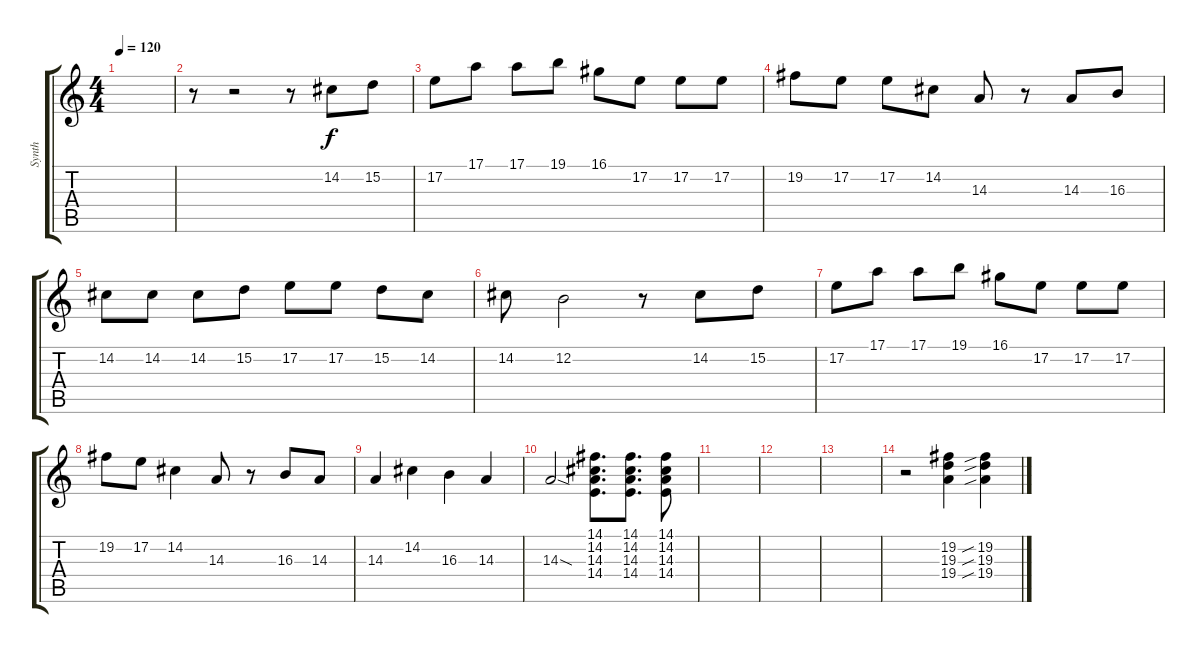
\track ("Synth" "Synth") {instrument pad3polysynth}
\staff {score tabs}
\tuning (E4 B3 G3 D3 A2 E2) {hide}
\ts (4 4)
\tempo 120
\clef g2
\ks c
|
r.8 r.2 r.8 14.2.8 15.2.8 |
17.2.8 17.1.8 17.1.8 19.1.8 16.1.8 17.2.8 17.2.8 17.2.8 |
19.2.8 17.2.8 17.2.8 14.2.8 14.3.8 r.8 14.3.8 16.3.8 |
14.2.8 14.2.8 14.2.8 15.2.8 17.2.8 17.2.8 15.2.8 14.2.8 |
14.2.8 12.2.2 r.8 14.2.8 15.2.8 |
17.2.8 17.1.8 17.1.8 19.1.8 16.1.8 17.2.8 17.2.8 17.2.8 |
19.2.8 17.2.8 14.2.4 14.3.8 r.8 16.3.8 14.3.8 |
14.3.4 14.2.4 16.3.4 14.3.4 |
14.3{sod}.2 (14.1 14.2 14.3 14.4).8{d} (14.1 14.2 14.3 14.4).8{d} (14.1 14.2 14.3 14.4).8 |
|
|
|
r.2 (19.2 19.3 19.4).4 (19.2{sib} 19.3{sib} 19.4{sib}).4
